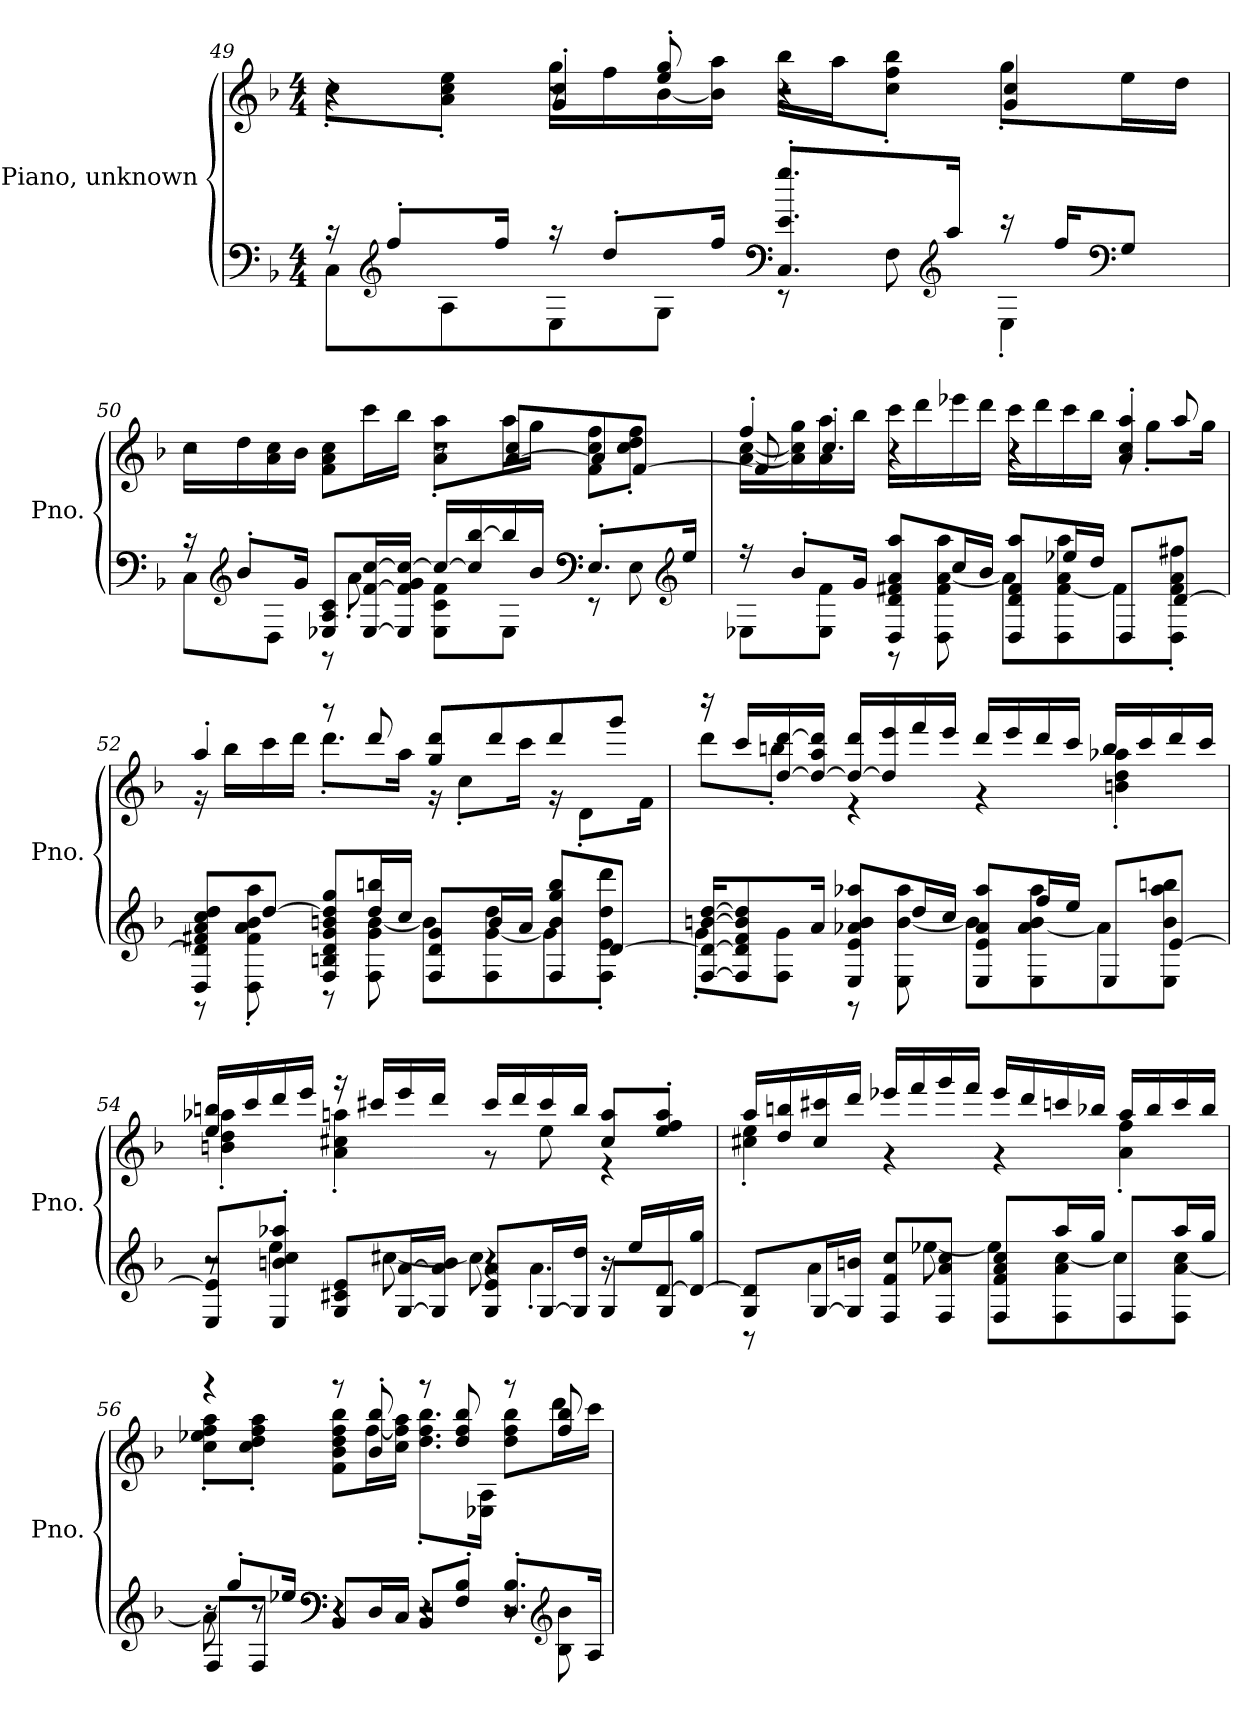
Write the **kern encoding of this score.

**kern	**kern
*part1	*part1
*staff2	*staff1
*I"Piano, unknown	*
*I'Pno.	*
!!LO:LB:g=z
*clefF4	*clefG2
*k[b-]	*k[b-]
*M4/4	*M4/4
=49	=49
*^	*^
*	*	*	*^
16r	8C\L	4r	8cc'\L	4r
*clefG2	*	*	*	*
8ff'/L	.	.	.	.
.	8A\	.	8a\' 8cc\' 8ee\'J	.
16ff/Jk	.	.	.	.
16r	8E\	8r	16gg\LL	4g/' 4cc/'
8dd'/L	.	.	16ff\	.
.	8G\J	8ee/' 8gg/'	[16b-\	.
16ff/Jk	.	.	16b-\] 16aa\JJ	.
*clefF4	*	*	*	*
8.C/' 8.e/' 8.gg/'L	8r	2r	16bb-\LL	4r
.	.	.	16aa\J	.
.	8F\	.	8cc\' 8ff\' 8bb-\'J	.
*clefG2	*	*	*	*
16aa/Jk	.	.	.	.
16r	4E'\	.	8gg'\L	4g/ 4cc/
16ff/KL	.	.	.	.
*clefF4	*	*	*	*
8G/J	.	.	16ee\L	.
.	.	.	16dd\JJ	.
!!LO:LB:g=z	!!	!!
=50	=50	=50	=50	=50
16r	8C\L	1r	16cc\LL	2r
*clefG2	*	*	*	*
8b-'/L	.	.	16dd\	.
.	8D\J	.	16a\ 16cc\	.
16g/Jk	.	.	16b-\JJ	.
8E-X/ 8A/ 8c/L	8r	.	8f\ 8a\ 8cc\L	.
[16E-/ [16f/ [16cc/L	8a'\	.	16ccc\L	.
16E-/] 16f/] 16g/ 16cc/_JJ	.	.	16bb-\JJ	.
16cc/LL_	8E-\ 8c\ 8f\L	.	8a\' 8aa\'L	8r
16cc/] [16bb-/	.	.	.	.
16bb-/]	8E-\J	.	16aa\L	[8a/ 8cc/L
16b-/JJ	.	.	16gg\JJ	.
*clefF4	*	*	*	*
8.E-'/L	8r	.	8f\ 8cc\ 8ff\L	8a/]
.	8E-\	.	8cc\' 8dd\' 8ff\'J	[8f/J
*clefG2	*	*	*	*
16ee/Jk	.	.	.	.
!!LO:LB:g=z	!!	!!
=51	=51	=51	=51	=51
16r	8E-X\L	4ff'/	[16a\ [16cc\LL	8f/]
8b-'/L	.	.	16a\] 16cc\] 16gg\	.
.	8E-\ 8f\J	.	16a\ 16aa\	4.cc'/
16g/Jk	.	.	16bb-\JJ	.
8D/ 8d/ 8f#X/ 8a/ 8aa/L	8r	4r	16ccc\LL	.
.	.	.	16ddd\	.
16cc/L	8D\ 8f#\ [8a\ 8aa\	.	16eee-X\	.
16b-/JJ	.	.	16ddd\JJ	.
8D/ 8d/ 8f#/ 8aa/L	8a\L]	4r	16ccc\LL	4r
.	.	.	16ddd\	.
16ee-X/L	8D\ [8f#\ 8a\ 8aa\	.	16ccc\	.
16dd/JJ	.	.	16bb-\JJ	.
8D/L	8f#\]	8r	16r	4a/' 4cc/' 4aa/'
.	.	.	8gg'\L	.
[8d/J	8D\' 8f#\' 8a\' 8ff#X\'J	8aa/	.	.
.	.	.	16gg\Jk	.
*	*	*	*v	*v
=52	=52	=52	=52
8D/ 8d/] 8f#X/ 8a/ 8cc/ 8dd/L	8r	4aa'/	16r
.	.	.	16bb-\LL
[8dd/J	8D\' 8f#\' 8a\' 8b-\' 8aa\'	.	16ccc\
.	.	.	16ddd\JJ
8F/ 8Bn/ 8d/ 8g/ 8bn/ 8dd/] 8gg/L	8r	8r	8.ddd'\L
16dd/ 16bbn/L	8F\ 8g\ [8b\	8ddd/	.
16cc/JJ	.	.	16aa\Jk
8F/ 8d/ 8g/L	8b\L]	8gg/ 8ddd/L	16r
.	.	.	8cc'\L
16b/L	8F\ [8g\ 8dd\	8ddd/	.
16a/JJ	.	.	16ccc\Jk
8F/ 8b/ 8gg/ 8bb/L	8g\]	8ddd/	16r
.	.	.	8d'\L
[8d/J	8F\' 8e\' 8dd\' 8ddd\'J	8ggg/J	.
.	.	.	16f\Jk
!!LO:LB:g=z	!!
=53	=53	=53	=53
[16F/ 16d/_ [16bn/ [16dd/KL	8g'\L	16r	8ddd\L
8F/] 8d/] 8f/ 8b/] 8dd/]	.	16ccc/LL	.
.	8F\ 8g\J	[16dd/ [16ddd/	8bbn'\J
16a/Jk	.	16dd/_ 16aa/ 16ddd/]JJ	.
8E/ 8e/ 8a-X/ 8b/ 8aa-X/L	8r	16dd/_ 16ddd/LL	4r
.	.	16dd/] 16eee/	.
16dd/L	8E\ [8b\ 8aa-\	16fff/	.
16cc/JJ	.	16eee/JJ	.
8E/ 8e/ 8a-/ 8aa-/L	8b\L]	16ddd/LL	4r
.	.	16eee/	.
16ff/L	8E\ [8a-\ 8b\ 8aa-\	16ddd/	.
16ee/JJ	.	16ccc/JJ	.
8E/L	8a-\]	16bb/LL	4bn\' 4dd\' 4aa-X\'
.	.	16ccc/	.
[8e/J	8E\ 8b\ 8aa-\ 8bbn\J	16ddd/	.
.	.	16ccc/JJ	.
!!LO:LB:g=z	!!
=54	=54	=54	=54
*	*^	*	*
8E/ 8e/]L	8r	2r	16ee/ 16bbn/LL	4bn\' 4dd\' 4aa-X\'
.	.	.	16ccc/	.
8E/' 8bn/' 8cc/' 8aa-X/'J	4ee\	.	16ddd/	.
.	.	.	16eee/JJ	.
8G/ 8c#X/ 8e/L	.	.	16r	4a\' 4cc#X\' 4aan\'
.	.	.	16ccc#X/LL	.
[16G/ [16a/L	[8cc#X\	.	16eee/	.
16G/] 16a/] 16b/JJ	.	.	16ddd/JJ	.
8G/ 8e/ 8a/L	8cc#\]	4r	16ccc#/LL	8r
.	.	.	16ddd/	.
[16G/L	4.a'\	.	16ccc#/	8ee\
16G/] 16dd/JJ	.	.	16bb/JJ	.
16r	.	8G/L	8cc#/ 8aa/L	4r
16ee/LL	.	.	.	.
[16d/	.	8G/J	8ee/' 8ff/' 8aa/'J	.
16d/_ 16gg/JJ	.	.	.	.
*	*v	*v	*	*
!!LO:PB:g=z	!!
=55	=55	=55	=55
8G/ 8d/]L	8r	16aa/LL	4cc#X\' 4ee\'
.	.	16dd/ 16bbn/	.
[16G/L	4a\	16cc#/ 16ccc#X/	.
16G/] 16bn/JJ	.	16ddd/JJ	.
8F/ 8f/ 8cc/L	.	16eee-X/LL	4r
.	.	16fff/	.
8F/ 8a/ 8cc/J	[8ee-X\	16ggg/	.
.	.	16fff/JJ	.
8F/ 8f/ 8a/ 8cc/L	8ee-\L]	16eee-/LL	4r
.	.	16ddd/	.
16aa/L	8F\ 8a\ [8cc\	16cccn/	.
16gg/JJ	.	16bb-X/JJ	.
8F/L	8cc\]	16aa/LL	4a\' 4ff\'
.	.	16bb-/	.
16aa/L	8F\ [8a\ 8cc\J	16ccc/	.
16gg/JJ	.	16bb-/JJ	.
!!LO:LB:g=z	!!
=56	=56	=56	=56
*	*^	*	*
16r	8a\]	8F/L	4r	8cc\' 8ee-X\' 8ff\' 8aa\'L
8gg'/L	.	.	.	.
.	8r	8F/J	.	8cc\' 8dd\' 8ff\' 8aa\'J
16ee-X/Jk	.	.	.	.
*clefF4	*	*	*	*
8BB-/L	4r	4r	8r	8f\ 8b-\ 8dd\ 8ff\ 8bb-\L
16D/L	.	.	8b-/' 8bb-/'	[16ff\L
16C/JJ	.	.	.	16cc\ 16ff\] 16aa\JJ
8BB-/L	4r	2r	8r	8.dd\' 8.ff\' 8.bb-\'L
8F/' 8B-/'J	.	.	8dd/ 8ff/ 8bb-/	.
.	.	.	.	16E-X\ 16A\Jk
8.D/' 8.B-/'L	8r	.	8r	8dd\ 8ff\ 8bb-\L
*clefG2	*	*	*	*
.	8B-\ 8b-\	.	8ff/ 8bb-/	16ddd\L
16A/Jk	.	.	.	16ccc\JJ
*v	*v	*v	*	*
*	*v	*v
=	=
*-	*-
